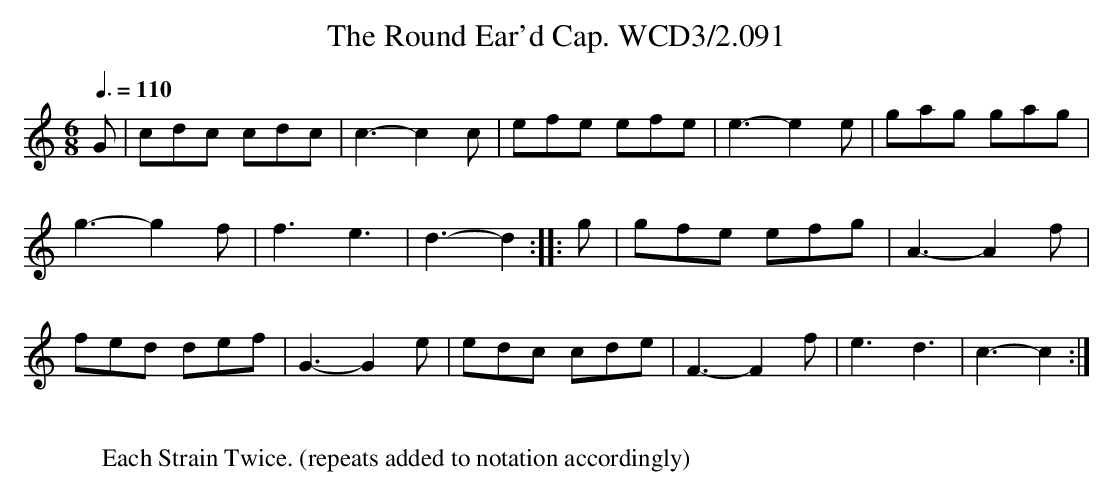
X:1
T:Round Ear'd Cap. WCD3/2.091, The
M:6/8
L:1/8
Q:3/8=110
K:C
G|cdc cdc |c3- c2c|efe efe|e3- e2e|gag gag|
g3- g2f|f3 e3|d3- d2::g|gfe efg|A3- A2f|
fed def|G3- G2e|edc cde|F3- F2f|e3d3|c3-c2:|
W:
W:Each Strain Twice. (repeats added to notation accordingly)
